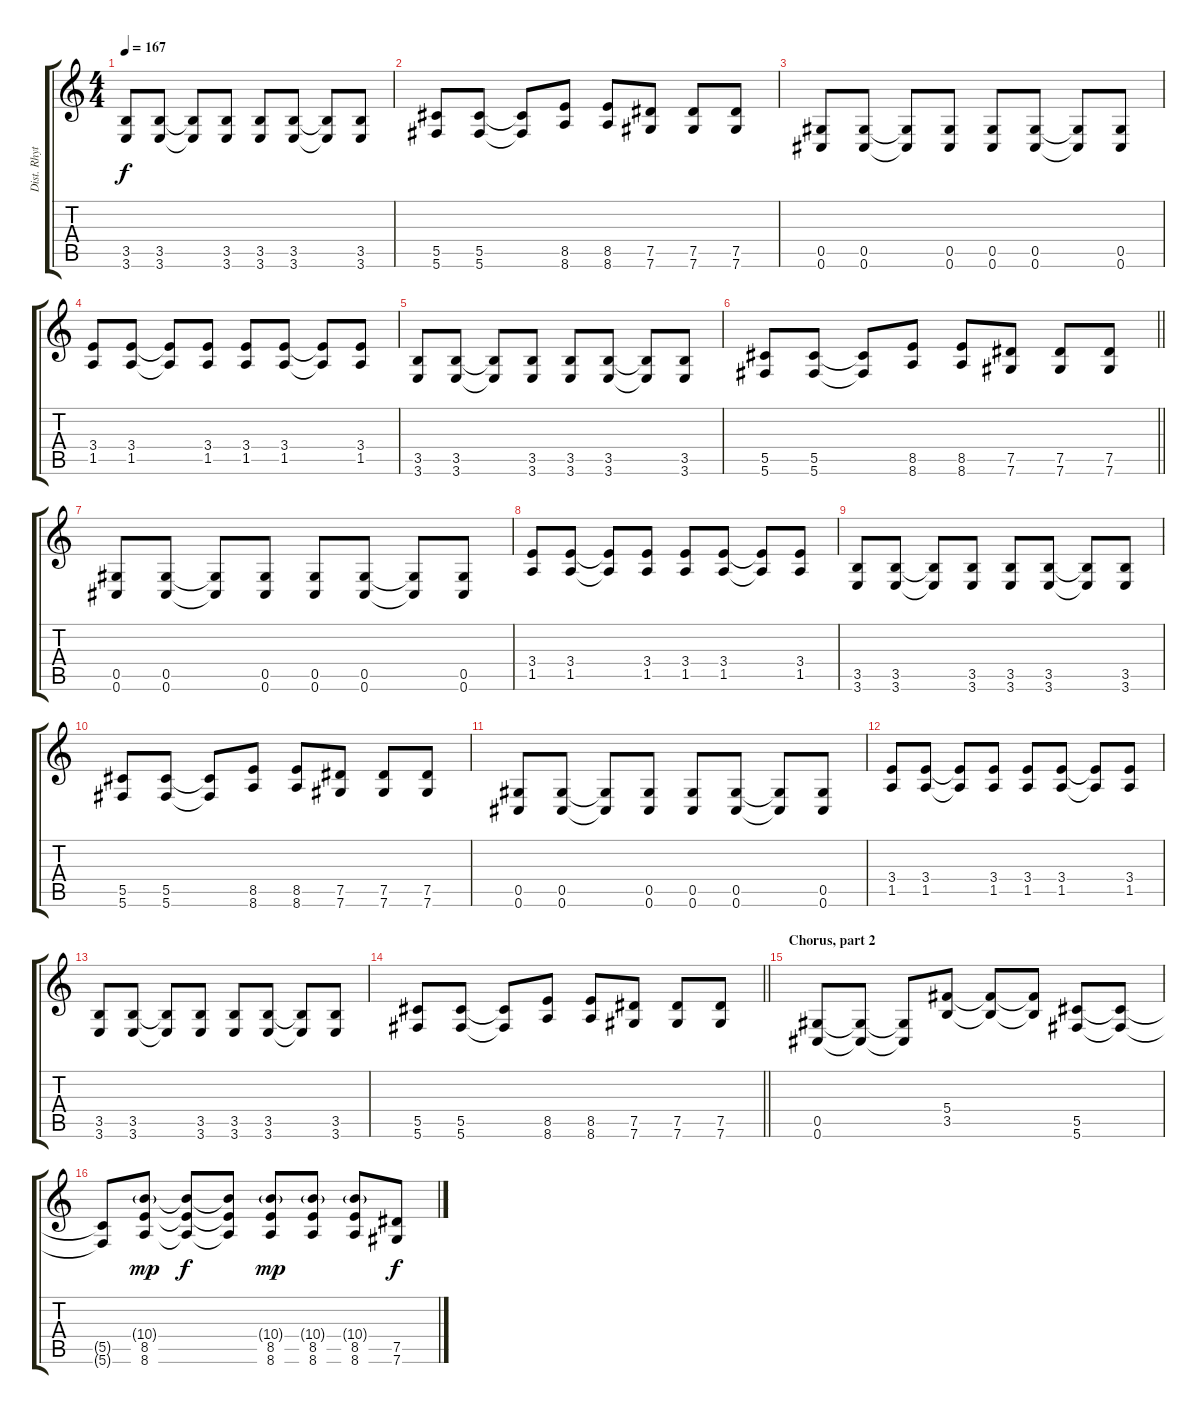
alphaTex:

\track ("Dist. Rhytm Guitar [R]" "Dist. Rhyt") {instrument distortionguitar}
\staff {score tabs}
\tuning (Eb4 Bb3 Gb3 Db3 Ab2 Db2) {hide}
\ts (4 4)
\tempo 167
\clef g2
\ks c
(3.5 3.6).8{dy f} (3.5 3.6).8 (3.5{t} 3.6{t}).8 (3.5 3.6).8 (3.5 3.6).8 (3.5 3.6).8 (3.5{t} 3.6{t}).8 (3.5 3.6).8 |
(5.5 5.6).8 (5.5 5.6).8 (5.5{t} 5.6{t}).8 (8.5 8.6).8 (8.5 8.6).8 (7.5 7.6).8 (7.5 7.6).8 (7.5 7.6).8 |
(0.5 0.6).8 (0.5 0.6).8 (0.5{t} 0.6{t}).8 (0.5 0.6).8 (0.5 0.6).8 (0.5 0.6).8 (0.5{t} 0.6{t}).8 (0.5 0.6).8 |
(3.4 1.5).8 (3.4 1.5).8 (3.4{t} 1.5{t}).8 (3.4 1.5).8 (3.4 1.5).8 (3.4 1.5).8 (3.4{t} 1.5{t}).8 (3.4 1.5).8 |
(3.5 3.6).8 (3.5 3.6).8 (3.5{t} 3.6{t}).8 (3.5 3.6).8 (3.5 3.6).8 (3.5 3.6).8 (3.5{t} 3.6{t}).8 (3.5 3.6).8 |
\barLineRight lightlight
(5.5 5.6).8 (5.5 5.6).8 (5.5{t} 5.6{t}).8 (8.5 8.6).8 (8.5 8.6).8 (7.5 7.6).8 (7.5 7.6).8 (7.5 7.6).8 |
(0.5 0.6).8 (0.5 0.6).8 (0.5{t} 0.6{t}).8 (0.5 0.6).8 (0.5 0.6).8 (0.5 0.6).8 (0.5{t} 0.6{t}).8 (0.5 0.6).8 |
(3.4 1.5).8 (3.4 1.5).8 (3.4{t} 1.5{t}).8 (3.4 1.5).8 (3.4 1.5).8 (3.4 1.5).8 (3.4{t} 1.5{t}).8 (3.4 1.5).8 |
(3.5 3.6).8 (3.5 3.6).8 (3.5{t} 3.6{t}).8 (3.5 3.6).8 (3.5 3.6).8 (3.5 3.6).8 (3.5{t} 3.6{t}).8 (3.5 3.6).8 |
(5.5 5.6).8 (5.5 5.6).8 (5.5{t} 5.6{t}).8 (8.5 8.6).8 (8.5 8.6).8 (7.5 7.6).8 (7.5 7.6).8 (7.5 7.6).8 |
(0.5 0.6).8 (0.5 0.6).8 (0.5{t} 0.6{t}).8 (0.5 0.6).8 (0.5 0.6).8 (0.5 0.6).8 (0.5{t} 0.6{t}).8 (0.5 0.6).8 |
(3.4 1.5).8 (3.4 1.5).8 (3.4{t} 1.5{t}).8 (3.4 1.5).8 (3.4 1.5).8 (3.4 1.5).8 (3.4{t} 1.5{t}).8 (3.4 1.5).8 |
(3.5 3.6).8 (3.5 3.6).8 (3.5{t} 3.6{t}).8 (3.5 3.6).8 (3.5 3.6).8 (3.5 3.6).8 (3.5{t} 3.6{t}).8 (3.5 3.6).8 |
\barLineRight lightlight
(5.5 5.6).8 (5.5 5.6).8 (5.5{t} 5.6{t}).8 (8.5 8.6).8 (8.5 8.6).8 (7.5 7.6).8 (7.5 7.6).8 (7.5 7.6).8 |
\section ("" "Chorus, part 2")
(0.5 0.6).8 (0.5{t} 0.6{t}).8 (0.5{t} 0.6{t}).8 (5.4 3.5).8 (5.4{t} 3.5{t}).8 (5.4{t} 3.5{t}).8 (5.5 5.6).8 (5.5{t} 5.6{t}).8 |
(5.5{t} 5.6{t}).8 (10.4{g} 8.5 8.6).8{dy mp} (10.4{t} 8.5{t} 8.6{t}).8{dy f} (10.4{t} 8.5{t} 8.6{t}).8 (10.4{g} 8.5 8.6).8{dy mp} (10.4{g} 8.5 8.6).8 (10.4{g} 8.5 8.6).8 (7.5 7.6).8{dy f}
